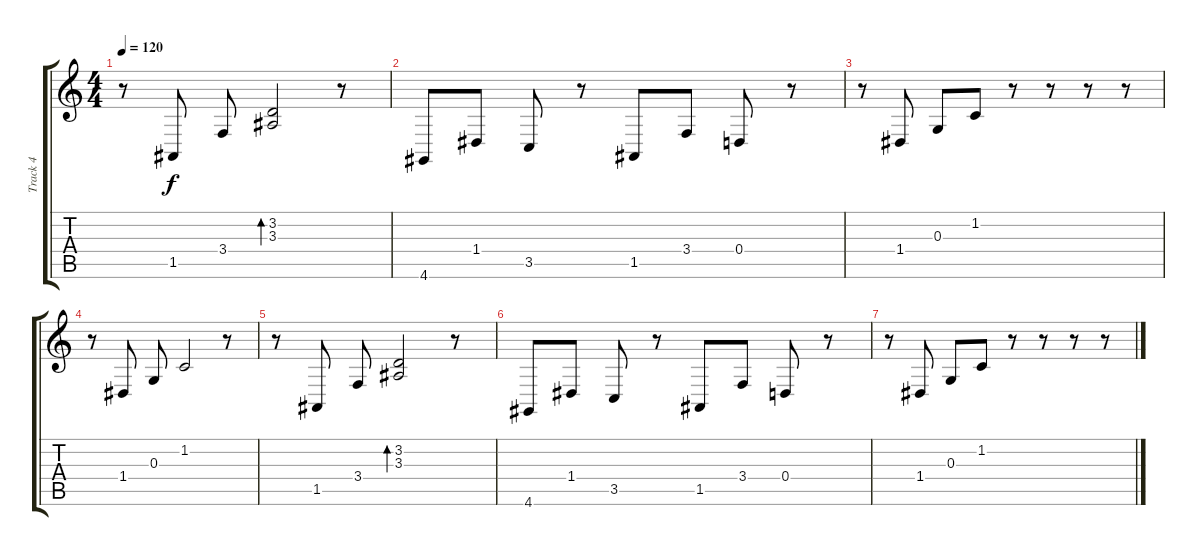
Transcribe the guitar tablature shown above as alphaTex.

\track ("Track 4" "Track 4") {instrument orchestralharp}
\staff {score tabs}
\tuning (E4 B3 G3 D3 A2 E2) {hide}
\ts (4 4)
\tempo 120
\clef g2
\ks c
r.8{dy f} 1.5.8 3.4.8 (3.2 3.3).2{bd 120} r.8 |
4.6.8 1.4.8 3.5.8 r.8 1.5.8 3.4.8 0.4.8 r.8 |
r.8 1.4.8 0.3.8 1.2.8 r.8 r.8 r.8 r.8 |
r.8 1.4.8 0.3.8 1.2.2 r.8 |
r.8 1.5.8 3.4.8 (3.2 3.3).2{bd 120} r.8 |
4.6.8 1.4.8 3.5.8 r.8 1.5.8 3.4.8 0.4.8 r.8 |
r.8 1.4.8 0.3.8 1.2.8 r.8 r.8 r.8 r.8
